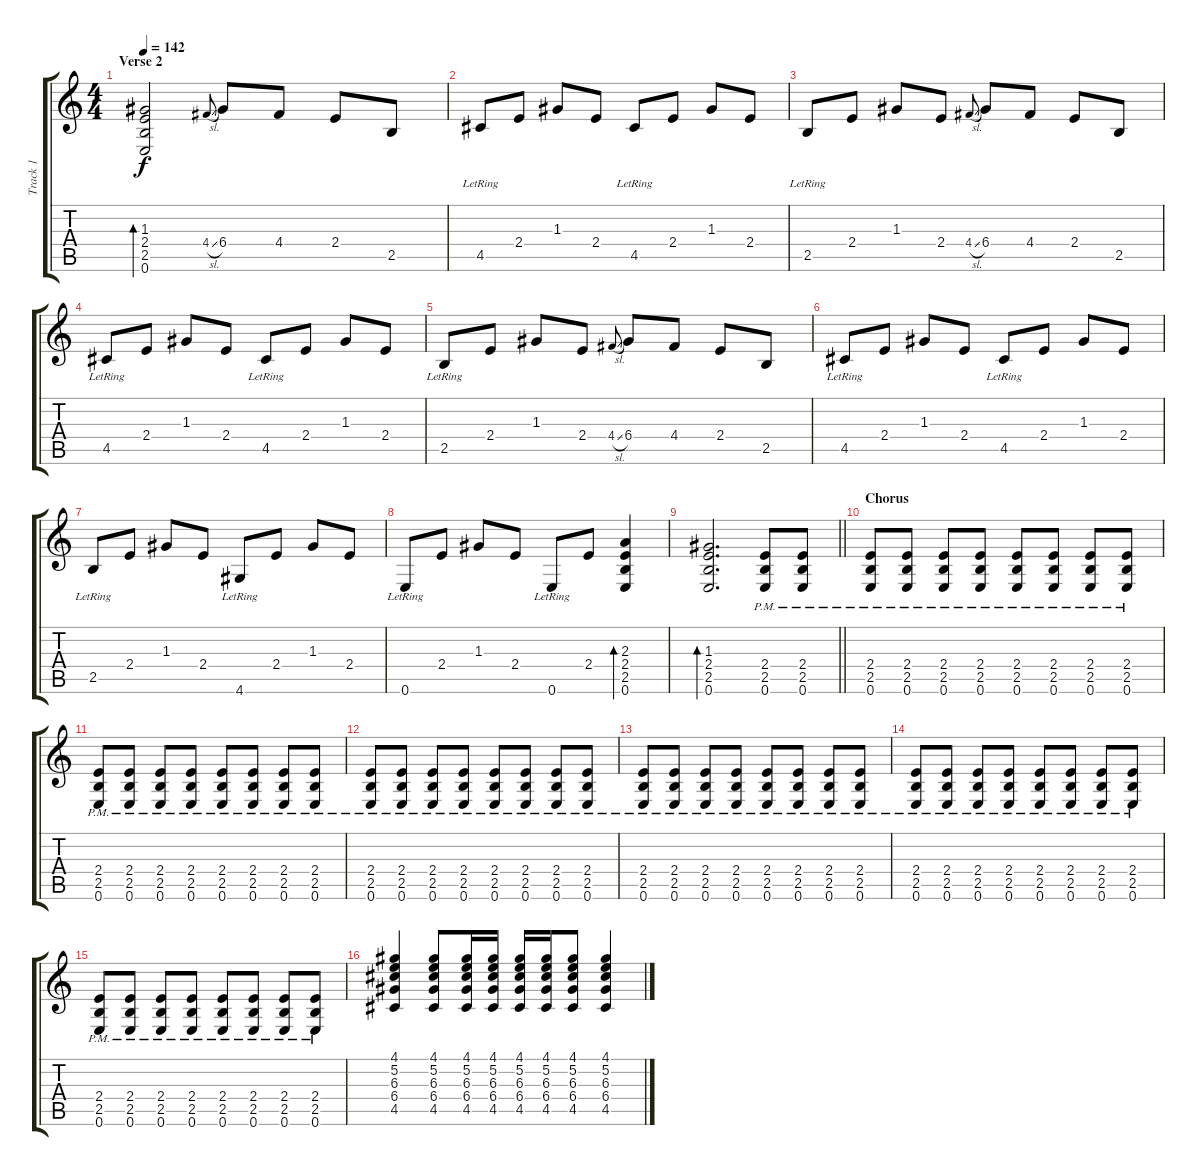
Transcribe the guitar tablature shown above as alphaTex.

\track ("Track 1" "Track 1") {instrument acousticguitarsteel}
\staff {score tabs}
\tuning (E4 B3 G3 D3 A2 E2) {hide}
\ts (4 4)
\section ("" "Verse 2")
\tempo 142
\clef g2
\ks c
(1.3 2.4 2.5 0.6).2{bd 240 dy f} 4.4{sl}.8{gr onbeat} 6.4.8 4.4.8 2.4.8 2.5.8 |
4.5{lr}.8 2.4.8 1.3.8 2.4.8 4.5{lr}.8 2.4.8 1.3.8 2.4.8 |
2.5{lr}.8 2.4.8 1.3.8 2.4.8 4.4{sl}.8{gr onbeat} 6.4.8 4.4.8 2.4.8 2.5.8 |
4.5{lr}.8 2.4.8 1.3.8 2.4.8 4.5{lr}.8 2.4.8 1.3.8 2.4.8 |
2.5{lr}.8 2.4.8 1.3.8 2.4.8 4.4{sl}.8{gr onbeat} 6.4.8 4.4.8 2.4.8 2.5.8 |
4.5{lr}.8 2.4.8 1.3.8 2.4.8 4.5{lr}.8 2.4.8 1.3.8 2.4.8 |
2.5{lr}.8 2.4.8 1.3.8 2.4.8 4.6{lr}.8 2.4.8 1.3.8 2.4.8 |
0.6{lr}.8 2.4.8 1.3.8 2.4.8 0.6{lr}.8 2.4.8 (2.3 2.4 2.5 0.6).4{bd 240} |
\barLineRight lightlight
(1.3 2.4 2.5 0.6).2{d bd 240} (2.4{pm} 2.5{pm} 0.6{pm}).8 (2.4{pm} 2.5{pm} 0.6{pm}).8 |
\section ("" "Chorus")
(2.4{pm} 2.5{pm} 0.6{pm}).8 (2.4{pm} 2.5{pm} 0.6{pm}).8 (2.4{pm} 2.5{pm} 0.6{pm}).8 (2.4{pm} 2.5{pm} 0.6{pm}).8 (2.4{pm} 2.5{pm} 0.6{pm}).8 (2.4{pm} 2.5{pm} 0.6{pm}).8 (2.4{pm} 2.5{pm} 0.6{pm}).8 (2.4{pm} 2.5{pm} 0.6{pm}).8 |
(2.4{pm} 2.5{pm} 0.6{pm}).8 (2.4{pm} 2.5{pm} 0.6{pm}).8 (2.4{pm} 2.5{pm} 0.6{pm}).8 (2.4{pm} 2.5{pm} 0.6{pm}).8 (2.4{pm} 2.5{pm} 0.6{pm}).8 (2.4{pm} 2.5{pm} 0.6{pm}).8 (2.4{pm} 2.5{pm} 0.6{pm}).8 (2.4{pm} 2.5{pm} 0.6{pm}).8 |
(2.4{pm} 2.5{pm} 0.6{pm}).8 (2.4{pm} 2.5{pm} 0.6{pm}).8 (2.4{pm} 2.5{pm} 0.6{pm}).8 (2.4{pm} 2.5{pm} 0.6{pm}).8 (2.4{pm} 2.5{pm} 0.6{pm}).8 (2.4{pm} 2.5{pm} 0.6{pm}).8 (2.4{pm} 2.5{pm} 0.6{pm}).8 (2.4{pm} 2.5{pm} 0.6{pm}).8 |
(2.4{pm} 2.5{pm} 0.6{pm}).8 (2.4{pm} 2.5{pm} 0.6{pm}).8 (2.4{pm} 2.5{pm} 0.6{pm}).8 (2.4{pm} 2.5{pm} 0.6{pm}).8 (2.4{pm} 2.5{pm} 0.6{pm}).8 (2.4{pm} 2.5{pm} 0.6{pm}).8 (2.4{pm} 2.5{pm} 0.6{pm}).8 (2.4{pm} 2.5{pm} 0.6{pm}).8 |
(2.4{pm} 2.5{pm} 0.6{pm}).8 (2.4{pm} 2.5{pm} 0.6{pm}).8 (2.4{pm} 2.5{pm} 0.6{pm}).8 (2.4{pm} 2.5{pm} 0.6{pm}).8 (2.4{pm} 2.5{pm} 0.6{pm}).8 (2.4{pm} 2.5{pm} 0.6{pm}).8 (2.4{pm} 2.5{pm} 0.6{pm}).8 (2.4{pm} 2.5{pm} 0.6{pm}).8 |
(2.4{pm} 2.5{pm} 0.6{pm}).8 (2.4{pm} 2.5{pm} 0.6{pm}).8 (2.4{pm} 2.5{pm} 0.6{pm}).8 (2.4{pm} 2.5{pm} 0.6{pm}).8 (2.4{pm} 2.5{pm} 0.6{pm}).8 (2.4{pm} 2.5{pm} 0.6{pm}).8 (2.4{pm} 2.5{pm} 0.6{pm}).8 (2.4{pm} 2.5{pm} 0.6{pm}).8 |
(4.1 5.2 6.3 6.4 4.5).4 (4.1 5.2 6.3 6.4 4.5).8 (4.1 5.2 6.3 6.4 4.5).16 (4.1 5.2 6.3 6.4 4.5).16 (4.1 5.2 6.3 6.4 4.5).16 (4.1 5.2 6.3 6.4 4.5).16 (4.1 5.2 6.3 6.4 4.5).8 (4.1 5.2 6.3 6.4 4.5).4
